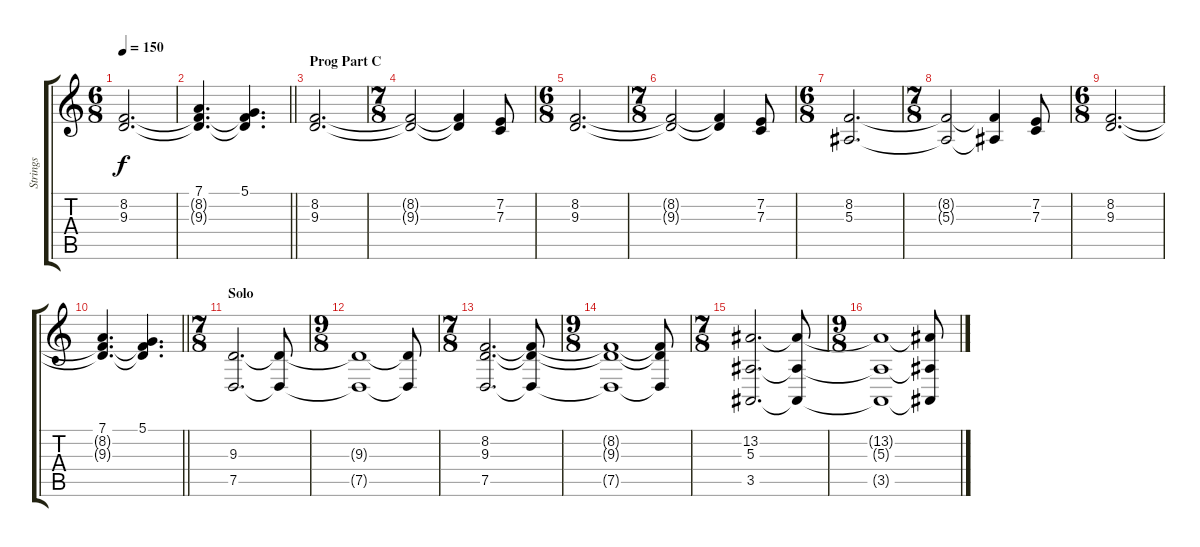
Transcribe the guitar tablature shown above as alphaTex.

\track ("Strings" "Strings") {instrument stringensemble1}
\staff {score tabs}
\tuning (D4 A3 F3 C3 G2 C2) {hide}
\ts (6 8)
\tempo 150
\clef g2
\ks c
(8.2 9.3).2{d dy f} |
\barLineRight lightlight
(7.1 8.2{t} 9.3{t}).4{d} (5.1 8.2{t} 9.3{t}).4{d} |
\section ("" "Prog Part C")
(8.2 9.3).2{d} |
\ts (7 8)
(8.2{t} 9.3{t}).2 (8.2{t} 9.3{t}).4 (7.2 7.3).8 |
\ts (6 8)
(8.2 9.3).2{d} |
\ts (7 8)
(8.2{t} 9.3{t}).2 (8.2{t} 9.3{t}).4 (7.2 7.3).8 |
\ts (6 8)
(8.2 5.3).2{d} |
\ts (7 8)
(8.2{t} 5.3{t}).2 (8.2{t} 5.3{t}).4 (7.2 7.3).8 |
\ts (6 8)
(8.2 9.3).2{d} |
\barLineRight lightlight
(7.1 8.2{t} 9.3{t}).4{d} (5.1 8.2{t} 9.3{t}).4{d} |
\ts (7 8)
\section ("" "Solo")
(9.3 7.5).2{d} (9.3{t} 7.5{t}).8 |
\ts (9 8)
(9.3{t} 7.5{t}).1 (9.3{t} 7.5{t}).8 |
\ts (7 8)
(8.2 9.3 7.5).2{d} (8.2{t} 9.3{t} 7.5{t}).8 |
\ts (9 8)
(8.2{t} 9.3{t} 7.5{t}).1 (8.2{t} 9.3{t} 7.5{t}).8 |
\ts (7 8)
(13.2 5.3 3.5).2{d} (13.2{t} 5.3{t} 3.5{t}).8 |
\ts (9 8)
(13.2{t} 5.3{t} 3.5{t}).1 (13.2{t} 5.3{t} 3.5{t}).8
